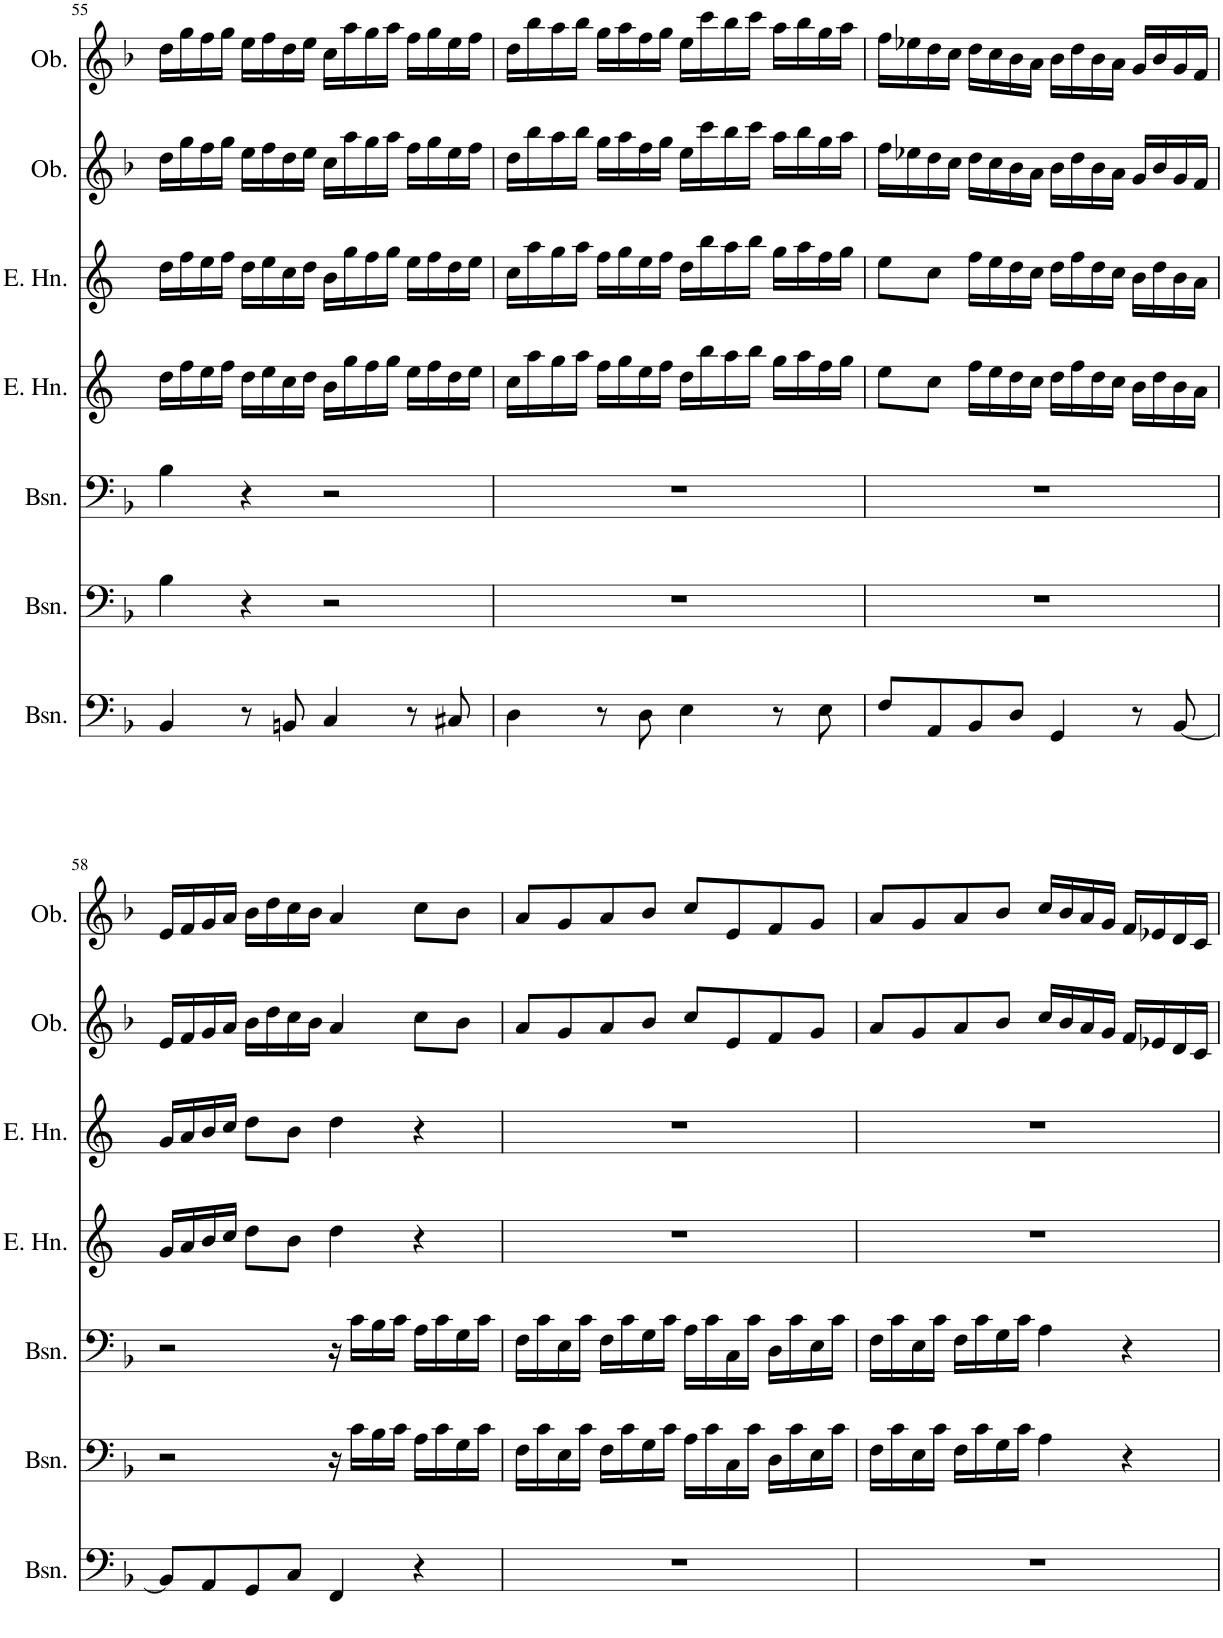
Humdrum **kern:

**kern	**kern	**kern	**kern	**kern	**kern	**kern
*part7	*part6	*part5	*part4	*part3	*part2	*part1
*staff7	*staff6	*staff5	*staff4	*staff3	*staff2	*staff1
*I"Bassoon	*I"Bassoon	*I"Bassoon	*I"English Horn	*I"English Horn	*I"Oboe	*I"Oboe
*I'Bsn.	*I'Bsn.	*I'Bsn.	*I'E. Hn.	*I'E. Hn.	*I'Ob.	*I'Ob.
!!LO:PB:g=z
*clefF4	*clefF4	*clefF4	*clefG2	*clefG2	*clefG2	*clefG2
*	*	*	*Trd4c7	*Trd4c7	*	*
*k[b-]	*k[b-]	*k[b-]	*k[]	*k[]	*k[b-]	*k[b-]
*M4/4	*M4/4	*M4/4	*M4/4	*M4/4	*M4/4	*M4/4
*met(c)	*met(c)	*met(c)	*met(c)	*met(c)	*met(c)	*met(c)
=55	=55	=55	=55	=55	=55	=55
4BB-/	4B-\	4B-\	16dd\LL	16dd\LL	16dd\LL	16dd\LL
.	.	.	16ff\	16ff\	16gg\	16gg\
.	.	.	16ee\	16ee\	16ff\	16ff\
.	.	.	16ff\JJ	16ff\JJ	16gg\JJ	16gg\JJ
8r	4r	4r	16dd\LL	16dd\LL	16ee\LL	16ee\LL
.	.	.	16ee\	16ee\	16ff\	16ff\
8BBn/	.	.	16cc\	16cc\	16dd\	16dd\
.	.	.	16dd\JJ	16dd\JJ	16ee\JJ	16ee\JJ
4C/	2r	2r	16b\LL	16b\LL	16cc\LL	16cc\LL
.	.	.	16gg\	16gg\	16aa\	16aa\
.	.	.	16ff\	16ff\	16gg\	16gg\
.	.	.	16gg\JJ	16gg\JJ	16aa\JJ	16aa\JJ
8r	.	.	16ee\LL	16ee\LL	16ff\LL	16ff\LL
.	.	.	16ff\	16ff\	16gg\	16gg\
8C#X/	.	.	16dd\	16dd\	16ee\	16ee\
.	.	.	16ee\JJ	16ee\JJ	16ff\JJ	16ff\JJ
=56	=56	=56	=56	=56	=56	=56
4D\	1r	1r	16cc\LL	16cc\LL	16dd\LL	16dd\LL
.	.	.	16aa\	16aa\	16bb-\	16bb-\
.	.	.	16gg\	16gg\	16aa\	16aa\
.	.	.	16aa\JJ	16aa\JJ	16bb-\JJ	16bb-\JJ
8r	.	.	16ff\LL	16ff\LL	16gg\LL	16gg\LL
.	.	.	16gg\	16gg\	16aa\	16aa\
8D\	.	.	16ee\	16ee\	16ff\	16ff\
.	.	.	16ff\JJ	16ff\JJ	16gg\JJ	16gg\JJ
4E\	.	.	16dd\LL	16dd\LL	16ee\LL	16ee\LL
.	.	.	16bb\	16bb\	16ccc\	16ccc\
.	.	.	16aa\	16aa\	16bb-\	16bb-\
.	.	.	16bb\JJ	16bb\JJ	16ccc\JJ	16ccc\JJ
8r	.	.	16gg\LL	16gg\LL	16aa\LL	16aa\LL
.	.	.	16aa\	16aa\	16bb-\	16bb-\
8E\	.	.	16ff\	16ff\	16gg\	16gg\
.	.	.	16gg\JJ	16gg\JJ	16aa\JJ	16aa\JJ
=57	=57	=57	=57	=57	=57	=57
8F/L	1r	1r	8ee\L	8ee\L	16ff\LL	16ff\LL
.	.	.	.	.	16ee-X\	16ee-X\
8AA/	.	.	8cc\J	8cc\J	16dd\	16dd\
.	.	.	.	.	16cc\JJ	16cc\JJ
8BB-/	.	.	16ff\LL	16ff\LL	16dd\LL	16dd\LL
.	.	.	16ee\	16ee\	16cc\	16cc\
8D/J	.	.	16dd\	16dd\	16b-\	16b-\
.	.	.	16cc\JJ	16cc\JJ	16a\JJ	16a\JJ
4GG/	.	.	16dd\LL	16dd\LL	16b-\LL	16b-\LL
.	.	.	16ff\	16ff\	16dd\	16dd\
.	.	.	16dd\	16dd\	16b-\	16b-\
.	.	.	16cc\JJ	16cc\JJ	16a\JJ	16a\JJ
8r	.	.	16b\LL	16b\LL	16g/LL	16g/LL
.	.	.	16dd\	16dd\	16b-/	16b-/
[8BB-/	.	.	16b\	16b\	16g/	16g/
.	.	.	16a\JJ	16a\JJ	16f/JJ	16f/JJ
!!LO:LB:g=z
=58	=58	=58	=58	=58	=58	=58
8BB-/L]	2r	2r	16g/LL	16g/LL	16e/LL	16e/LL
.	.	.	16a/	16a/	16f/	16f/
8AA/	.	.	16b/	16b/	16g/	16g/
.	.	.	16cc/JJ	16cc/JJ	16a/JJ	16a/JJ
8GG/	.	.	8dd\L	8dd\L	16b-\LL	16b-\LL
.	.	.	.	.	16dd\	16dd\
8C/J	.	.	8b\J	8b\J	16cc\	16cc\
.	.	.	.	.	16b-\JJ	16b-\JJ
4FF/	16r	16r	4dd\	4dd\	4a/	4a/
.	16c\LL	16c\LL	.	.	.	.
.	16B-\	16B-\	.	.	.	.
.	16c\JJ	16c\JJ	.	.	.	.
4r	16A\LL	16A\LL	4r	4r	8cc\L	8cc\L
.	16c\	16c\	.	.	.	.
.	16G\	16G\	.	.	8b-\J	8b-\J
.	16c\JJ	16c\JJ	.	.	.	.
=59	=59	=59	=59	=59	=59	=59
1r	16F\LL	16F\LL	1r	1r	8a/L	8a/L
.	16c\	16c\	.	.	.	.
.	16E\	16E\	.	.	8g/	8g/
.	16c\JJ	16c\JJ	.	.	.	.
.	16F\LL	16F\LL	.	.	8a/	8a/
.	16c\	16c\	.	.	.	.
.	16G\	16G\	.	.	8b-/J	8b-/J
.	16c\JJ	16c\JJ	.	.	.	.
.	16A\LL	16A\LL	.	.	8cc/L	8cc/L
.	16c\	16c\	.	.	.	.
.	16C\	16C\	.	.	8e/	8e/
.	16c\JJ	16c\JJ	.	.	.	.
.	16D\LL	16D\LL	.	.	8f/	8f/
.	16c\	16c\	.	.	.	.
.	16E\	16E\	.	.	8g/J	8g/J
.	16c\JJ	16c\JJ	.	.	.	.
=60	=60	=60	=60	=60	=60	=60
1r	16F\LL	16F\LL	1r	1r	8a/L	8a/L
.	16c\	16c\	.	.	.	.
.	16E\	16E\	.	.	8g/	8g/
.	16c\JJ	16c\JJ	.	.	.	.
.	16F\LL	16F\LL	.	.	8a/	8a/
.	16c\	16c\	.	.	.	.
.	16G\	16G\	.	.	8b-/J	8b-/J
.	16c\JJ	16c\JJ	.	.	.	.
.	4A\	4A\	.	.	16cc/LL	16cc/LL
.	.	.	.	.	16b-/	16b-/
.	.	.	.	.	16a/	16a/
.	.	.	.	.	16g/JJ	16g/JJ
.	4r	4r	.	.	16f/LL	16f/LL
.	.	.	.	.	16e-X/	16e-X/
.	.	.	.	.	16d/	16d/
.	.	.	.	.	16c/JJ	16c/JJ
=	=	=	=	=	=	=
*-	*-	*-	*-	*-	*-	*-
